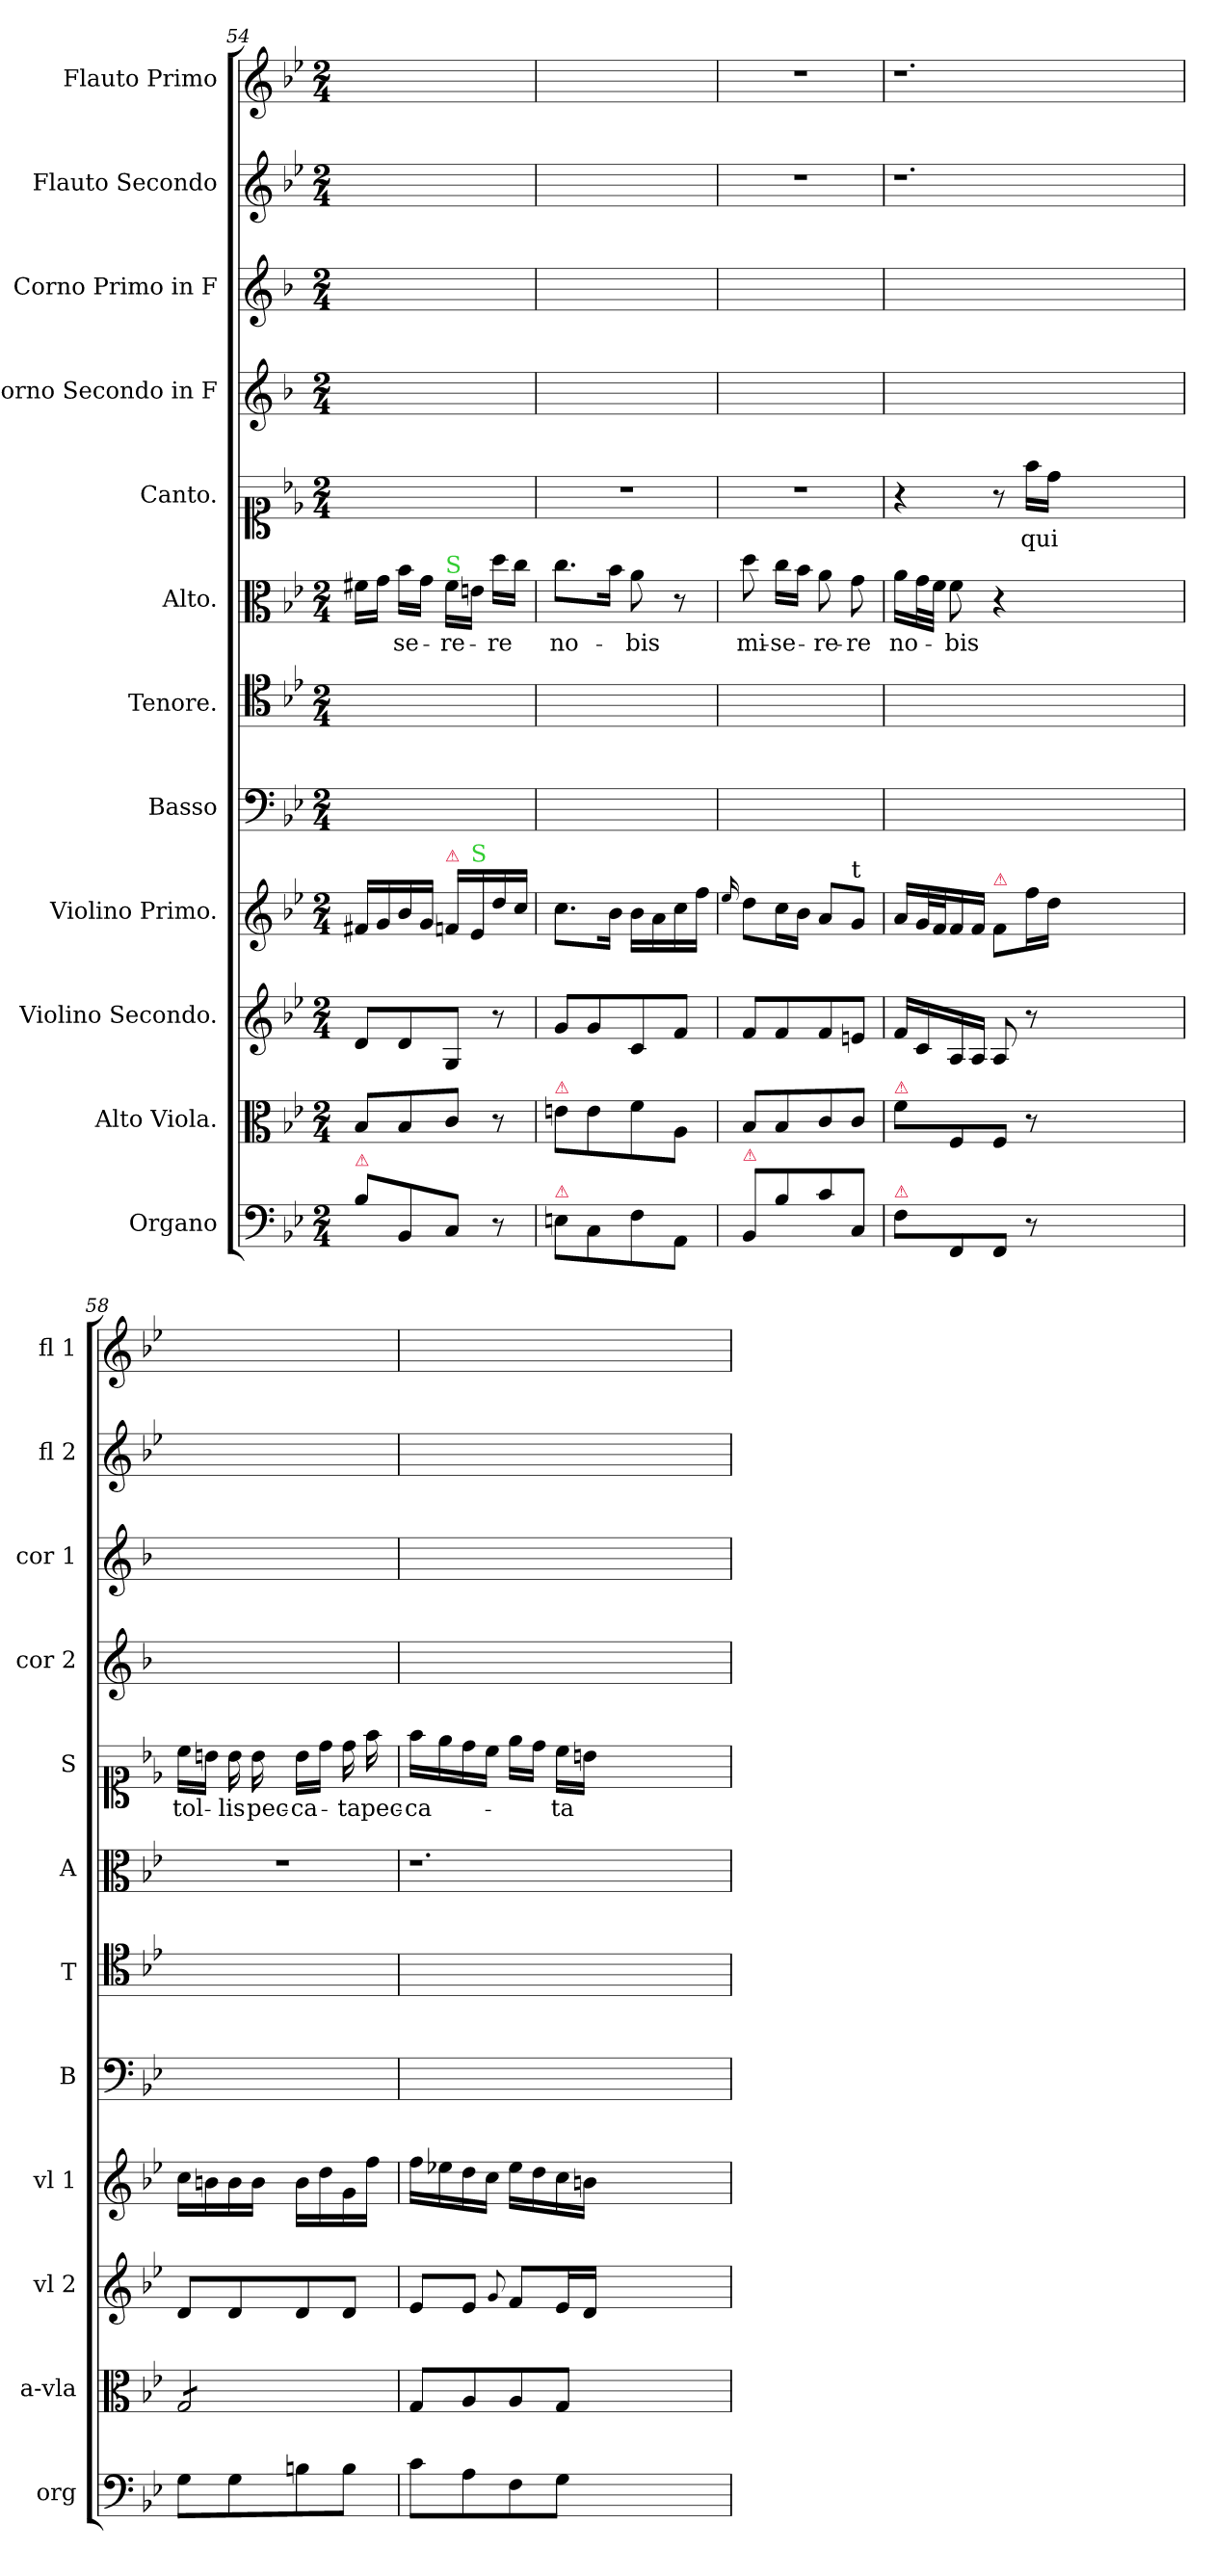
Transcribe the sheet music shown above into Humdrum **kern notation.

**kern	**kern	**kern	**kern	**kern	**kern	**kern	**text	**kern	**text	**kern	**kern	**kern	**kern
*part12	*part11	*part10	*part9	*part8	*part7	*part6	*part6	*part5	*part5	*part4	*part3	*part2	*part1
*staff12	*staff11	*staff10	*staff9	*staff8	*staff7	*staff6	*staff6	*staff5	*staff5	*staff4	*staff3	*staff2	*staff1
*I"Organo	*I"Alto Viola.	*I"Violino Secondo.	*I"Violino Primo.	*I"Basso	*I"Tenore.	*I"Alto.	*	*I"Canto.	*	*I"Corno Secondo in F	*I"Corno Primo in F	*I"Flauto Secondo	*I"Flauto Primo
*I'org	*I'a-vla	*I'vl 2	*I'vl 1	*I'B	*I'T	*I'A	*	*I'S	*	*I'cor 2	*I'cor 1	*I'fl 2	*I'fl 1
*clefF4	*clefC3	*clefG2	*clefG2	*clefF4	*clefC4	*clefC3	*	*clefC1	*	*clefG2	*clefG2	*clefG2	*clefG2
*	*	*	*	*	*	*	*	*	*	*ITrd4c7	*ITrd4c7	*	*
*k[b-e-]	*k[b-e-]	*k[b-e-]	*k[b-e-]	*k[b-e-]	*k[b-e-]	*k[b-e-]	*	*k[b-e-]	*	*k[b-e-]	*k[b-e-]	*k[b-e-]	*k[b-e-]
*B-:	*B-:	*B-:	*B-:	*B-:	*B-:	*B-:	*	*B-:	*	*B-:	*B-:	*B-:	*B-:
*M2/4	*M2/4	*M2/4	*M2/4	*M2/4	*M2/4	*M2/4	*	*M2/4	*	*M2/4	*M2/4	*M2/4	*M2/4
=54	=54	=54	=54	=54	=54	=54	=54	=54	=54	=54	=54	=54	=54
!LO:TX:a:color=crimson:t=⚠	!	!	!	!	!	!	!	!	!	!	!	!	!
8B-\L	8B-/L	8d/L	16f#X/LL	2ryy	2ryy	16f#X\LL	.	2ryy	.	2ryy	2ryy	2ryy	2ryy
.	.	.	16g/	.	.	16g\JJ	.	.	.	.	.	.	.
8BB-/	8B-/	8d/	16b-/	.	.	16b-\LL	-se-	.	.	.	.	.	.
.	.	.	16g/JJ	.	.	16g\JJ	.	.	.	.	.	.	.
!	!	!	!	!	!	!LO:TX:a:color=limegreen:t=S	!	!	!	!	!	!	!
!	!	!	!LO:TX:a:color=crimson:t=⚠	!	!	!	!	!	!	!	!	!	!
8C/J	8c/J	8G/J	16fn/LL	.	.	16f#\LL	-re-	.	.	.	.	.	.
!	!	!	!LO:TX:a:color=limegreen:t=S	!	!	!	!	!	!	!	!	!	!
.	.	.	16e-/	.	.	16en\JJ	.	.	.	.	.	.	.
8r	8r	8r	16dd\	.	.	16dd\LL	-re	.	.	.	.	.	.
.	.	.	16cc\JJ	.	.	16cc\JJ	.	.	.	.	.	.	.
=55	=55	=55	=55	=55	=55	=55	=55	=55	=55	=55	=55	=55	=55
!	!LO:TX:a:color=crimson:t=⚠	!	!	!	!	!	!	!	!	!	!	!	!
!LO:TX:a:color=crimson:t=⚠	!	!	!	!	!	!	!	!	!	!	!	!	!
8En\L	8en\L	8g/L	8.cc\L	2ryy	2ryy	8.cc\L	no-	2r	.	2ryy	2ryy	2ryy	2ryy
8C\	8e\	8g/	.	.	.	.	.	.	.	.	.	.	.
.	.	.	16b-\Jk	.	.	16b-\Jk	.	.	.	.	.	.	.
8F\	8f\	8c/	16b-\LL	.	.	8a\	-bis	.	.	.	.	.	.
.	.	.	16a\	.	.	.	.	.	.	.	.	.	.
8AA/J	8A/J	8f/J	16cc\	.	.	8r	.	.	.	.	.	.	.
.	.	.	16ff\JJ	.	.	.	.	.	.	.	.	.	.
=56	=56	=56	=56	=56	=56	=56	=56	=56	=56	=56	=56	=56	=56
.	.	.	16qqee-/	.	.	.	.	.	.	.	.	.	.
!LO:TX:a:color=crimson:t=⚠	!	!	!	!	!	!	!	!	!	!	!	!	!
8BB-/L	8B-/L	8f/L	8dd\L	2ryy	2ryy	8dd\	mi-	2r	.	2ryy	2ryy	2r	2r
8B-\	8B-/	8f/	16cc\L	.	.	16cc\LL	-se-	.	.	.	.	.	.
.	.	.	16b-\JJ	.	.	16b-\JJ	.	.	.	.	.	.	.
8c\	8c/	8f/	8a/L	.	.	8a\	-re-	.	.	.	.	.	.
!	!	!	!LO:TX:a:t=t	!	!	!	!	!	!	!	!	!	!
8C/J	8c/J	8en/J	8g/J	.	.	8g\	-re	.	.	.	.	.	.
=57	=57	=57	=57	=57	=57	=57	=57	=57	=57	=57	=57	=57	=57
!	!LO:TX:a:color=crimson:t=⚠	!	!	!	!	!	!	!	!	!	!	!	!
!LO:TX:a:color=crimson:t=⚠	!	!	!	!	!	!	!	!	!	!	!	!	!
8F\L	8f\L	16f/LL	16a/LL	2ryy	2ryy	16a\LL	no-	4r	.	2ryy	2ryy	1.r	1.r
.	.	16c/	32g/L	.	.	32g\L	.	.	.	.	.	.	.
.	.	.	32f/J	.	.	32f\JJJ	.	.	.	.	.	.	.
8FF/	8F/	16A/	16f/	.	.	8f\	-bis	.	.	.	.	.	.
.	.	16A/JJ	16f/JJ	.	.	.	.	.	.	.	.	.	.
!	!	!	!LO:TX:a:color=crimson:t=⚠	!	!	!	!	!	!	!	!	!	!
8FF/J	8F/J	8A/	8f/L	.	.	4r	.	8r	.	.	.	.	.
8r	8r	8r	16ff\L	.	.	.	.	16ff\LL	qui	.	.	.	.
.	.	.	16dd\JJ	.	.	.	.	16dd\JJ	.	.	.	.	.
1ryy	1ryy	1ryy	1ryy	1ryy	1ryy	1ryy	.	1ryy	.	1ryy	1ryy	.	.
=58	=58	=58	=58	=58	=58	=58	=58	=58	=58	=58	=58	=58	=58
*	*tremolo	*	*	*	*	*	*	*	*	*	*	*	*
8G\L	8G/L	8d/L	16cc\LL	2ryy	2ryy	2r	.	16cc\LL	tol-	2ryy	2ryy	2ryy	2ryy
.	.	.	16bn\	.	.	.	.	16bn\JJ	.	.	.	.	.
8G\	8G/	8d/	16b\	.	.	.	.	16b\	-lis	.	.	.	.
.	.	.	16b\JJ	.	.	.	.	16b\	pec-	.	.	.	.
8Bn\	8G/	8d/	16b\LL	.	.	.	.	16b\LL	-ca-	.	.	.	.
.	.	.	16dd\	.	.	.	.	16dd\JJ	.	.	.	.	.
8B\J	8G/J	8d/J	16g\	.	.	.	.	16dd\	-ta	.	.	.	.
*	*Xtremolo	*	*	*	*	*	*	*	*	*	*	*	*
.	.	.	16ff\JJ	.	.	.	.	16ff\	pec-	.	.	.	.
=59	=59	=59	=59	=59	=59	=59	=59	=59	=59	=59	=59	=59	=59
8c\L	8G/L	8e-/L	16ff\LL	2ryy	2ryy	1.r	.	16ff\LL	-ca-	2ryy	2ryy	1.ryy	1.ryy
.	.	.	16ee-X\	.	.	.	.	16ee-\	.	.	.	.	.
8A\	8A/	8e-/J	16dd\	.	.	.	.	16dd\	.	.	.	.	.
.	.	.	16cc\JJ	.	.	.	.	16cc\JJ	.	.	.	.	.
.	.	8qqg/	.	.	.	.	.	.	.	.	.	.	.
8F\	8A/	8f/L	16ee-\LL	.	.	.	.	16ee-\LL	.	.	.	.	.
.	.	.	16dd\	.	.	.	.	16dd\JJ	.	.	.	.	.
8G\J	8G/J	16e-/L	16cc\	.	.	.	.	16cc\LL	-ta	.	.	.	.
.	.	16d/JJ	16bn\JJ	.	.	.	.	16bn\JJ	.	.	.	.	.
1ryy	1ryy	1ryy	1ryy	1ryy	1ryy	.	.	1ryy	.	1ryy	1ryy	.	.
=	=	=	=	=	=	=	=	=	=	=	=	=	=
*-	*-	*-	*-	*-	*-	*-	*-	*-	*-	*-	*-	*-	*-
